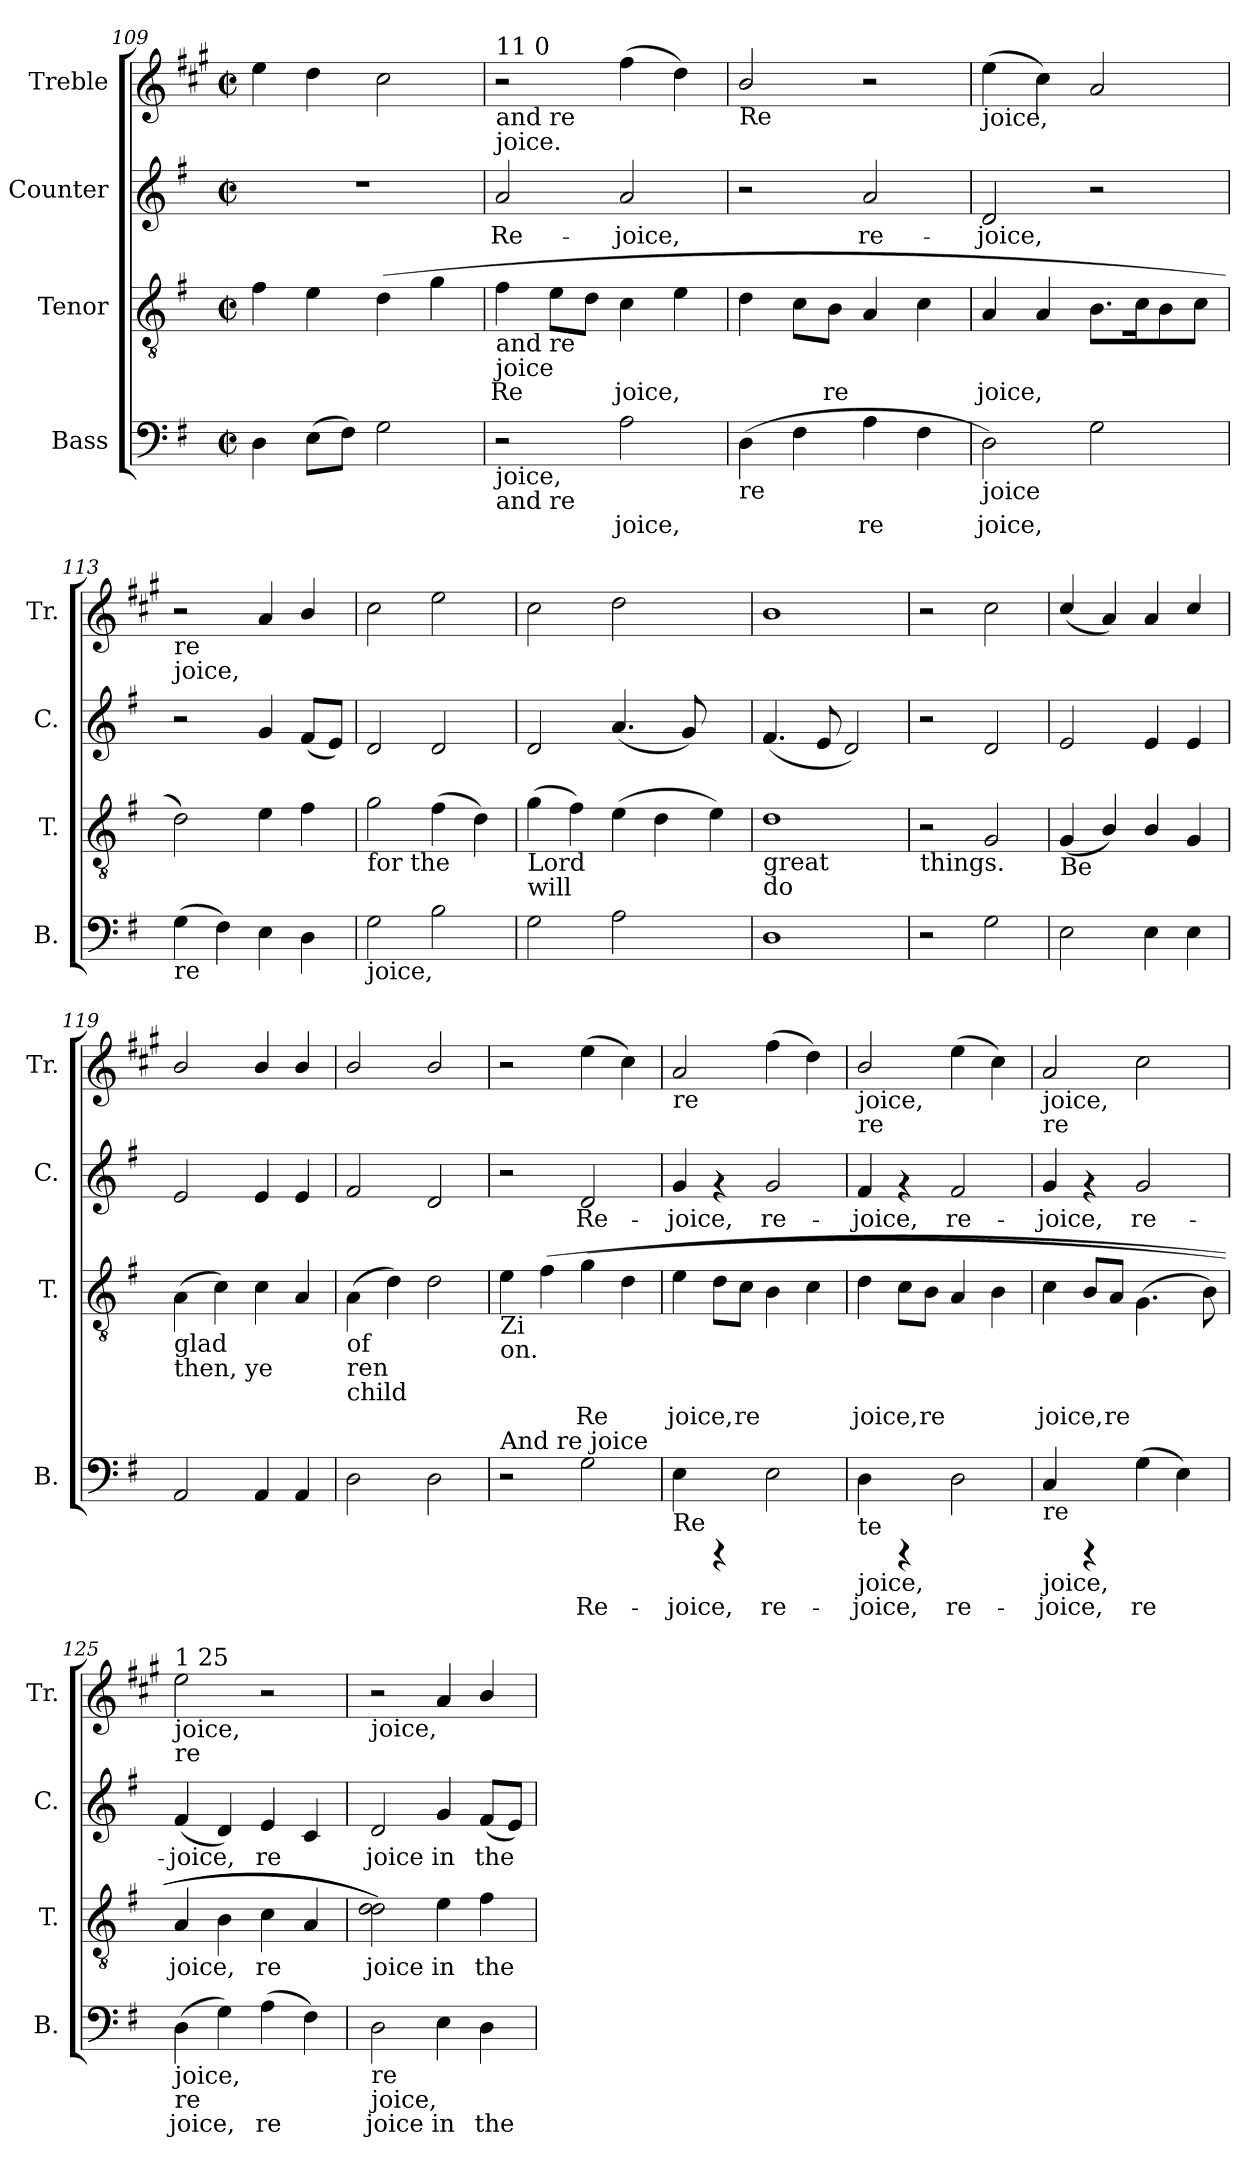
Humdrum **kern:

**kern	**text	**kern	**text	**kern	**text	**kern
*part4	*part4	*part3	*part3	*part2	*part2	*part1
*staff4	*staff4	*staff3	*staff3	*staff2	*staff2	*staff1
*I"Bass	*	*I"Tenor	*	*I"Counter	*	*I"Treble
*I'B.	*	*I'T.	*	*I'C.	*	*I'Tr.
!!LO:PB:g=z
*clefF4	*	*clefGv2	*	*clefG2	*	*clefG2
*	*	*	*	*	*	*ITrd1c2
*k[f#]	*	*k[f#]	*	*k[f#]	*	*k[f#]
*G:	*	*G:	*	*G:	*	*G:
*M2/2	*	*M2/2	*	*M2/2	*	*M2/2
*met(c|)	*	*met(c|)	*	*met(c|)	*	*met(c|)
=109	=109	=109	=109	=109	=109	=109
!	!LO:LY:a:cj	!	!LO:LY:a:cj	!	!	!
4D\	.	4f#\	.	1r	.	4dd\
!	!LO:LY:a:cj	!	!LO:LY:a:cj	!	!	!
(>8E\L	.	4e\	.	.	.	4cc\
!	!LO:LY:a:cj	!	!	!	!	!
8F#\J)	.	.	.	.	.	.
!	!LO:LY:a:cj	!	!LO:LY:a:cj	!	!	!
2G\	.	(>4d\	.	.	.	2b\
!	!	!	!LO:LY:a:cj	!	!	!
.	.	4g\	.	.	.	.
=110	=110	=110	=110	=110	=110	=110
!	!	!	!	!	!	!LO:TX:a:t=11 0
!	!	!	!	!	!	!LO:TX:b:t=and re
!	!	!	!	!	!	!LO:TX:b:t=joice.
!	!	!LO:TX:b:t=and re	!	!	!	!
!	!	!LO:TX:b:t=joice	!	!	!	!
!LO:TX:b:t=joice,	!	!	!	!	!	!
!LO:TX:b:t=and re	!	!	!	!	!	!
!	!	!	!LO:LY:a:cj	!	!LO:LY:b:cj	!
2r	.	4f#\	Re-	2a/	Re-	2r
!	!	!	!LO:LY:a:cj	!	!	!
.	.	8e\L	--	.	.	.
!	!	!	!LO:LY:a:cj	!	!	!
.	.	8d\J	--	.	.	.
!	!LO:LY:a:cj	!	!LO:LY:a:cj	!	!LO:LY:b:cj	!
2A\	joice,	4c\	-joice,	2a/	-joice,	(>4ee\
!	!	!	!LO:LY:a:cj	!	!	!
.	.	4e\	.	.	.	4cc\)
=111	=111	=111	=111	=111	=111	=111
!	!	!	!	!	!	!LO:TX:b:t=Re
!LO:TX:b:t=re	!	!	!	!	!	!
!	!LO:LY:a:cj	!	!LO:LY:a:cj	!	!	!
(>4D\	.	4d\	.	2r	.	2a/
!	!LO:LY:a:cj	!	!LO:LY:a:cj	!	!	!
4F#\	.	8c\L	.	.	.	.
!	!	!	!LO:LY:a:cj	!	!	!
.	.	8B\J	re-	.	.	.
!	!LO:LY:a:cj	!	!LO:LY:a:cj	!	!LO:LY:b:cj	!
4A\	re-	4A/	--	2a/	re-	2r
!	!LO:LY:a:cj	!	!LO:LY:a:cj	!	!	!
4F#\	--	4c\	--	.	.	.
=112	=112	=112	=112	=112	=112	=112
!	!	!	!	!	!	!LO:TX:b:t=joice,
!LO:TX:b:t=joice	!	!	!	!	!	!
!	!LO:LY:a:cj	!	!LO:LY:a:cj	!	!LO:LY:b:cj	!
2D\)	-joice,	4A/	-joice,	2d/	-joice,	(>4dd\
!	!	!	!LO:LY:a:cj	!	!	!
.	.	4A/	.	.	.	4b\)
!	!LO:LY:a:cj	!	!LO:LY:a:cj	!	!	!
2G\	.	8.B\L	.	2r	.	2g/
!	!	!	!LO:LY:a:cj	!	!	!
.	.	16c\	.	.	.	.
!	!	!	!LO:LY:a:cj	!	!	!
.	.	8B\	.	.	.	.
!	!	!	!LO:LY:a:cj	!	!	!
.	.	8c\J	.	.	.	.
=113	=113	=113	=113	=113	=113	=113
!	!	!	!	!	!	!LO:TX:b:t=re
!	!	!	!	!	!	!LO:TX:b:t=joice,
!LO:TX:b:t=re	!	!	!	!	!	!
!	!LO:LY:a:cj	!	!LO:LY:a:cj	!	!	!
(>4G\	.	2d\)	.	2r	.	2r
!	!LO:LY:a:cj	!	!	!	!	!
4F#\)	.	.	.	.	.	.
!	!LO:LY:a:cj	!	!LO:LY:a:cj	!	!LO:LY:b:cj	!
4E\	.	4e\	.	4g/	.	4g/
!	!LO:LY:a:cj	!	!LO:LY:a:cj	!	!LO:LY:b:cj	!
4D\	.	4f#\	.	(<8f#/L	.	4a/
!	!	!	!	!	!LO:LY:b:cj	!
.	.	.	.	8e/J)	.	.
=114	=114	=114	=114	=114	=114	=114
!	!	!LO:TX:b:t=for the	!	!	!	!
!LO:TX:b:t=joice,	!	!	!	!	!	!
!	!LO:LY:a:cj	!	!LO:LY:a:cj	!	!LO:LY:b:cj	!
2G\	.	2g\	.	2d/	.	2b\
!	!LO:LY:a:cj	!	!LO:LY:a:cj	!	!LO:LY:b:cj	!
2B\	.	(>4f#\	.	2d/	.	2dd\
!	!	!	!LO:LY:a:cj	!	!	!
.	.	4d\)	.	.	.	.
!!LO:PB:g=z
=115	=115	=115	=115	=115	=115	=115
!	!	!LO:TX:b:t=Lord	!	!	!	!
!	!	!LO:TX:b:t=will	!	!	!	!
!	!LO:LY:a:cj	!	!LO:LY:a:cj	!	!LO:LY:b:cj	!
2G\	.	(>4g\	.	2d/	.	2b\
!	!	!	!LO:LY:a:cj	!	!	!
.	.	4f#\)	.	.	.	.
!	!LO:LY:a:cj	!	!LO:LY:a:cj	!	!LO:LY:b:cj	!
2A\	.	(>4e\	.	(<4.a/	.	2cc\
!	!	!	!LO:LY:a:cj	!	!	!
.	.	4d>\	.	.	.	.
!	!	!	!	!	!LO:LY:b:cj	!
.	.	.	.	8g/)	.	.
!	!	!	!LO:LY:a:cj	!	!	!
4ryy	.	4e\)	.	4ryy	.	4ryy
=116	=116	=116	=116	=116	=116	=116
!	!	!LO:TX:b:t=great	!	!	!	!
!	!	!LO:TX:b:t=do	!	!	!	!
!	!LO:LY:a:cj	!	!LO:LY:a:cj	!	!LO:LY:b:cj	!
1D	.	1d	.	(<4.f#/	.	1a
!	!	!	!	!	!LO:LY:b:cj	!
.	.	.	.	8e/	.	.
!	!	!	!	!	!LO:LY:b:cj	!
.	.	.	.	2d/)	.	.
=117	=117	=117	=117	=117	=117	=117
!	!	!LO:TX:b:t=things.	!	!	!	!
2r	.	2r	.	2r	.	2r
!	!LO:LY:a:cj	!	!LO:LY:a:cj	!	!LO:LY:b:cj	!
2G\	.	2G/	.	2d/	.	2b\
=118	=118	=118	=118	=118	=118	=118
!	!	!LO:TX:b:t=Be	!	!	!	!
!	!LO:LY:a:cj	!	!LO:LY:a:cj	!	!LO:LY:b:cj	!
2E\	.	(<4G/	.	2e/	.	(<4b/
!	!	!	!LO:LY:a:cj	!	!	!
.	.	4B/)	.	.	.	4g/)
!	!LO:LY:a:cj	!	!LO:LY:a:cj	!	!LO:LY:b:cj	!
4E\	.	4B/	.	4e/	.	4g/
!	!LO:LY:a:cj	!	!LO:LY:a:cj	!	!LO:LY:b:cj	!
4E\	.	4G/	.	4e/	.	4b/
=119	=119	=119	=119	=119	=119	=119
!	!	!LO:TX:b:t=glad	!	!	!	!
!	!	!LO:TX:b:t=then, ye	!	!	!	!
!	!LO:LY:a:cj	!	!LO:LY:a:cj	!	!LO:LY:b:cj	!
2AA/	.	(>4A\	.	2e/	.	2a/
!	!	!	!LO:LY:a:cj	!	!	!
.	.	4c\)	.	.	.	.
!	!LO:LY:a:cj	!	!LO:LY:a:cj	!	!LO:LY:b:cj	!
4AA/	.	4c\	.	4e/	.	4a/
!	!LO:LY:a:cj	!	!LO:LY:a:cj	!	!LO:LY:b:cj	!
4AA/	.	4A/	.	4e/	.	4a>/
=120	=120	=120	=120	=120	=120	=120
!	!	!LO:TX:b:t=of	!	!	!	!
!	!	!LO:TX:b:t=ren	!	!	!	!
!	!	!LO:TX:b:t=child	!	!	!	!
!	!LO:LY:a:cj	!	!LO:LY:a:cj	!	!LO:LY:b:cj	!
2D\	.	(>4A\	.	2f#/	.	2a/
!	!	!	!LO:LY:a:cj	!	!	!
.	.	4d\)	.	.	.	.
!	!LO:LY:a:cj	!	!LO:LY:a:cj	!	!LO:LY:b:cj	!
2D\	.	2d\	.	2d/	.	2a/
!!LO:LB:g=z
=121	=121	=121	=121	=121	=121	=121
!	!	!LO:TX:b:t=Zi	!	!	!	!
!	!	!LO:TX:b:t=on.	!	!	!	!
!LO:TX:a:t=And re joice	!	!	!	!	!	!
!	!	!	!LO:LY:a:cj	!	!	!
2r	.	4e\	.	2r	.	2r
!	!	!	!LO:LY:a:cj	!	!	!
.	.	(>4f#\	.	.	.	.
!	!LO:LY:a:cj	!	!LO:LY:a:cj	!	!LO:LY:b:cj	!
2G\	Re-	(>4g\	Re-	2d/	Re-	(>4dd\
!	!	!	!LO:LY:a:cj	!	!	!
.	.	4d\	--	.	.	4b\)
=122	=122	=122	=122	=122	=122	=122
!	!	!	!	!	!	!LO:TX:b:t=re
!LO:TX:b:t=Re	!	!	!	!	!	!
!	!LO:LY:a:cj	!	!LO:LY:a:cj	!	!LO:LY:b:cj	!
4E\	-joice,	4e\	-joice,	4g/	-joice,	2g/
!	!	!	!LO:LY:a:cj	!	!	!
4rCCC	.	8d\L	.	4rf	.	.
!	!	!	!LO:LY:a:cj	!	!	!
.	.	8c\J	re-	.	.	.
!	!LO:LY:a:cj	!	!LO:LY:a:cj	!	!LO:LY:b:cj	!
2E\	re-	4B\	--	2g/	re-	(>4ee\
!	!	!	!LO:LY:a:cj	!	!	!
.	.	4c\	--	.	.	4cc\)
=123	=123	=123	=123	=123	=123	=123
!	!	!	!	!	!	!LO:TX:b:t=joice,
!	!	!	!	!	!	!LO:TX:b:t=re
!LO:TX:b:t=joice,	!	!	!	!	!	!
!LO:TX:b:t=te	!	!	!	!	!	!
!	!LO:LY:a:cj	!	!LO:LY:a:cj	!	!LO:LY:b:cj	!
4D\	-joice,	4d\	-joice,	4f#/	-joice,	2a/
!	!	!	!LO:LY:a:cj	!	!	!
4rCCC	.	8c\L	.	4rf	.	.
!	!	!	!LO:LY:a:cj	!	!	!
.	.	8B\J	re-	.	.	.
!	!LO:LY:a:cj	!	!LO:LY:a:cj	!	!LO:LY:b:cj	!
2D\	re-	4A/	--	2f#/	re-	(>4dd\
!	!	!	!LO:LY:a:cj	!	!	!
.	.	4B\	--	.	.	4b\)
=124	=124	=124	=124	=124	=124	=124
!	!	!	!	!	!	!LO:TX:b:t=joice,
!	!	!	!	!	!	!LO:TX:b:t=re
!LO:TX:b:t=re	!	!	!	!	!	!
!LO:TX:b:t=joice,	!	!	!	!	!	!
!	!LO:LY:a:cj	!	!LO:LY:a:cj	!	!LO:LY:b:cj	!
4C/	-joice,	4c\	-joice,	4g/	-joice,	2g/
!	!	!	!LO:LY:a:cj	!	!	!
4rCCC	.	8B/L	.	4rf	.	.
!	!	!	!LO:LY:a:cj	!	!	!
.	.	8A/J	re-	.	.	.
!	!LO:LY:a:cj	!	!LO:LY:a:cj	!	!LO:LY:b:cj	!
(>4G\	re-	(>4.G\	--	2g/	re-	2b\
!	!LO:LY:a:cj	!	!	!	!	!
4E\)	--	.	.	.	.	.
!	!	!	!LO:LY:a:cj	!	!	!
.	.	8B\)	--	.	.	.
=125	=125	=125	=125	=125	=125	=125
!	!	!	!	!	!	!LO:TX:a:t=1 25
!	!	!	!	!	!	!LO:TX:b:t=joice,
!	!	!	!	!	!	!LO:TX:b:t=re
!LO:TX:b:t=joice,	!	!	!	!	!	!
!LO:TX:b:t=re	!	!	!	!	!	!
!	!LO:LY:a:cj	!	!LO:LY:a:cj	!	!LO:LY:b:cj	!
(>4D\	-joice,	4A/	-joice,	(<4f#/	-joice,	2dd\
!	!LO:LY:a:cj	!	!LO:LY:a:cj	!	!LO:LY:b:cj	!
4G\)	.	4B\	.	4d/)	.	.
!	!LO:LY:a:cj	!	!LO:LY:a:cj	!	!LO:LY:b:cj	!
(>4A\	re-	4c\	re-	4e/	re-	2r
!	!LO:LY:a:cj	!	!LO:LY:a:cj	!	!LO:LY:b:cj	!
4F#\)	--	4A/	--	4c/	--	.
=126	=126	=126	=126	=126	=126	=126
!	!	!	!	!	!	!LO:TX:b:t=joice,
!LO:TX:b:t=re	!	!	!	!	!	!
!LO:TX:b:t=joice,	!	!	!	!	!	!
!	!LO:LY:a:cj	!	!LO:LY:a:cj	!	!LO:LY:b:cj	!
2D\	-joice	2d\ 2d\))	-joice	2d/	-joice	2r
!	!LO:LY:a:cj	!	!LO:LY:a:cj	!	!LO:LY:b:cj	!
4E\	in	4e\	in	4g/	in	4g/
!	!LO:LY:a:cj	!	!LO:LY:a:cj	!	!LO:LY:b:cj	!
4D\	the	4f#\	the	(<8f#/L	the	4a/
!	!	!	!	!	!LO:LY:b:cj	!
.	.	.	.	8e/J)	.	.
=	=	=	=	=	=	=
*-	*-	*-	*-	*-	*-	*-
